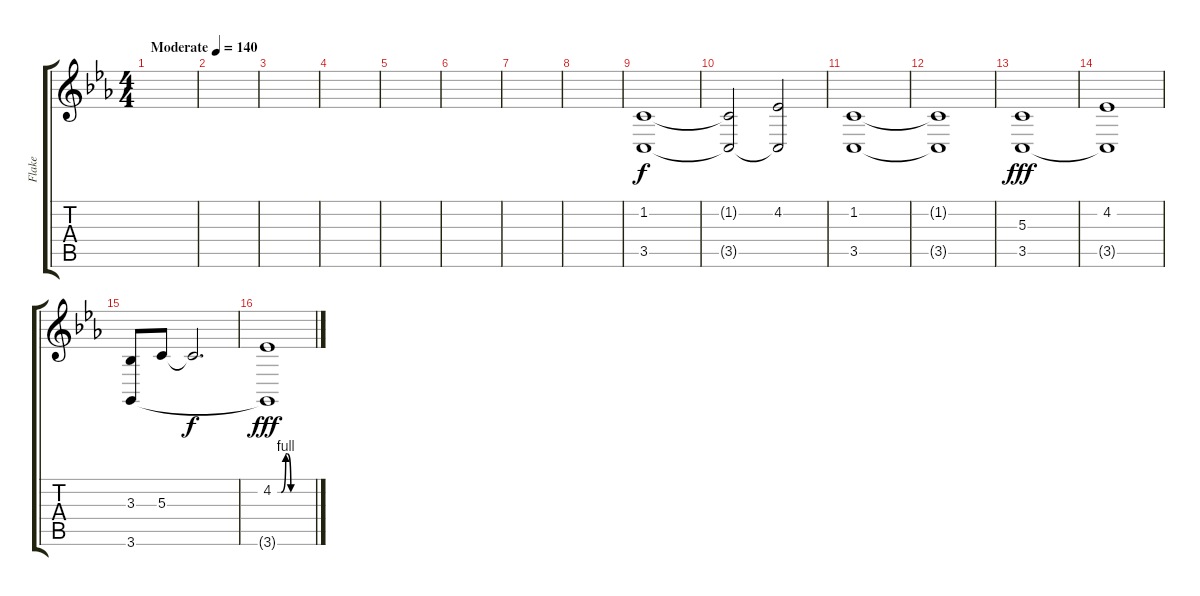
\track ("Flake" "Flake") {instrument stringensemble2}
\staff {score tabs}
\tuning (E4 B3 G3 D3 A2 E2) {hide}
\ts (4 4)
\tempo (140 "Moderate")
\clef g2
\ks eb
|
|
|
|
|
|
|
|
(1.2 3.5).1 |
(1.2{t} 3.5{t}).2 (4.2 3.5{t}).2 |
(1.2 3.5).1 |
(1.2{t} 3.5{t}).1 |
(5.3 3.5).1{dy fff} |
(4.2 3.5{t}).1 |
(3.3 3.6).8 5.3.8 5.3{t}.2{d dy f} |
(4.2{be (custom 0 0 6 0 14 4 17 4 23 0 60 0)} 3.6{t}).1{dy fff}
